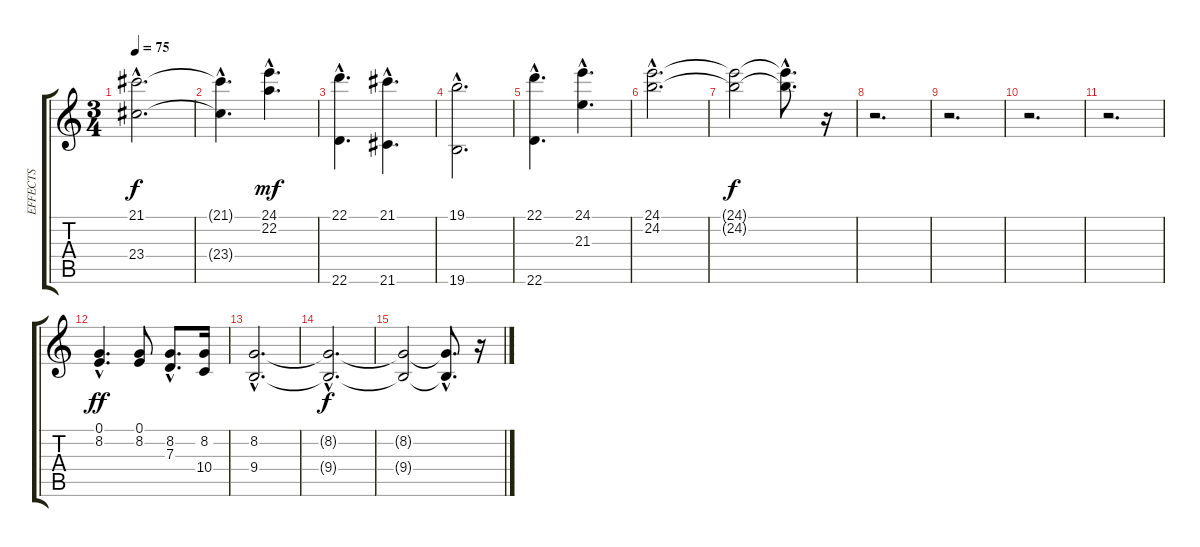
\track ("EFFECTS" "EFFECTS") {instrument shakuhachi}
\staff {score tabs}
\tuning (E4 B3 G3 D3 A2 E2) {hide}
\ts (3 4)
\tempo 75
\clef g2
\ks c
(21.1{hac t} 23.4{hac t}).2{d dy f} |
(21.1{hac t} 23.4{hac t}).4{d} (24.1{hac} 22.2{hac}).4{d dy mf} |
(22.1{hac} 22.6{hac}).4{d} (21.1{hac} 21.6{hac}).4{d} |
(19.1{hac} 19.6{hac}).2{d} |
(22.1{hac} 22.6{hac}).4{d} (24.1{hac} 21.3{hac}).4{d} |
(24.1{hac} 24.2{hac}).2{d} |
(24.1{t} 24.2{t}).2{dy f} (24.1{hac t} 24.2{hac t}).8{d} r.16 |
r.2{d} |
r.2{d} |
r.2{d} |
r.2{d} |
(0.1{hac} 8.2{hac}).4{d dy ff instrument acousticguitarsteel} (0.1 8.2).8 (8.2{hac} 7.3{hac}).8{d} (8.2 10.4).16 |
(8.2{hac} 9.4{hac}).2{d} |
(8.2{hac t} 9.4{hac t}).2{d dy f} |
(8.2{t} 9.4{t}).2 (8.2{hac t} 9.4{hac t}).8{d} r.16
